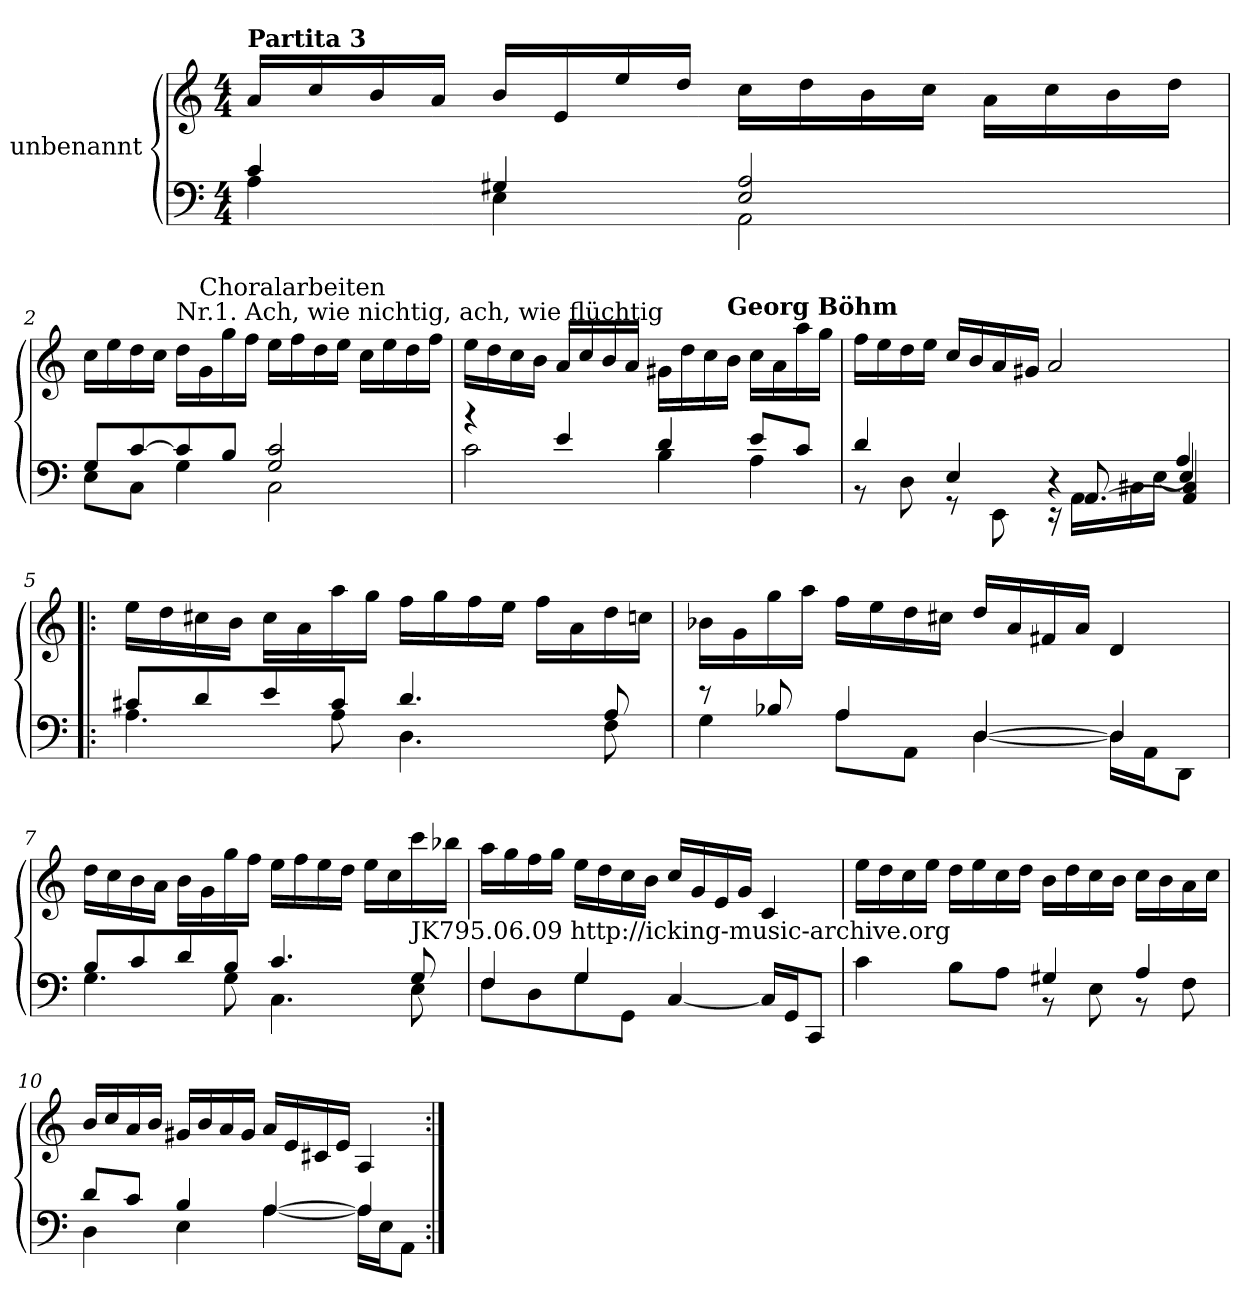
**kern	**kern
*part1	*part1
*staff2	*staff1
*I"unbenannt	*
*clefF4	*clefG2
*k[]	*k[]
*M4/4	*M4/4
=1	=1
*^	*
!	!	!LO:TX:a:B:t=Partita 3
4c/	4A\	16a/LL
.	.	16cc/
.	.	16b/
.	.	16a/JJ
4G#X/	4E\	16b/LL
.	.	16e/
.	.	16ee/
.	.	16dd/JJ
2E/ 2A/	2AA\	16cc\LL
.	.	16dd\
.	.	16b\
.	.	16cc\JJ
.	.	16a\LL
.	.	16cc\
.	.	16b\
.	.	16dd\JJ
!!LO:LB:g=z
=2	=2	=2
8G/L	8E\L	16cc\LL
.	.	16ee\
[8c/	8C\J	16dd\
.	.	16cc\JJ
!	!	!LO:TX:a:t=Nr.1. Ach, wie nichtig, ach, wie flüchtig
8c/]	4G\	16dd\LL
!	!	!LO:TX:a:t=Choralarbeiten
.	.	16g\
8B/J	.	16gg\
.	.	16ff\JJ
2G/ 2c/	2C\	16ee\LL
.	.	16ff\
.	.	16dd\
.	.	16ee\JJ
.	.	16cc\LL
.	.	16ee\
.	.	16dd\
.	.	16ff\JJ
!!LO:LB:g=z
=3	=3	=3
4r	2c\	16ee\LL
.	.	16dd\
.	.	16cc\
.	.	16b\JJ
4e/	.	16a/LL
.	.	16cc/
.	.	16b/
.	.	16a/JJ
4d/	4B\	16g#X\LL
.	.	16dd\
.	.	16cc\
!	!	!LO:TX:a:B:t=Georg Böhm
.	.	16b\JJ
8e/L	4A\	16cc\LL
.	.	16a\
8c/J	.	16aa\
.	.	16gg\JJ
!!LO:LB:g=z
=4	=4	=4
*	*^	*
4d/	8r	16ryy	16ff\LL
*	*v	*v	*
.	.	16ee\
.	8D\	16dd\
.	.	16ee\JJ
4E/	8r	16cc/LL
.	.	16b/
.	8EE\	16a/
.	.	16g#X/JJ
4r	16r	2a/
*	*^	*
.	16AA\LL	[8.AA/	.
.	16C#X\	.	.
.	[16E\JJ	.	.
4A/	4E/]	4AA/] 4C#/	.
*	*v	*v	*
!!LO:LB:g=z
=5!|:	=5!|:	=5!|:
8c#X/L	4.A\	16ee\LL
.	.	16dd\
8d/	.	16cc#X\
.	.	16b\JJ
8e/	.	16cc#\LL
.	.	16a\
8c#/J	8A\	16aa\
.	.	16gg\JJ
4.d/	4.D\	16ff\LL
.	.	16gg\
.	.	16ff\
.	.	16ee\JJ
.	.	16ff\LL
.	.	16a\
8A/	8F\	16dd\
.	.	16ccn\JJ
!!LO:LB:g=z
=6	=6	=6
8r	4G\	16b-X\LL
.	.	16g\
8B-X/	.	16gg\
.	.	16aa\JJ
4A/	8A\L	16ff\LL
.	.	16ee\
.	8AA\J	16dd\
.	.	16cc#X\JJ
[4D/	[4D\	16dd/LL
.	.	16a/
.	.	16f#X/
.	.	16a/JJ
4D/]	16D\LL]	4d/
.	16AA\J	.
.	8DD\J	.
!!LO:PB:g=z
=7	=7	=7
8B/L	4.G\	16dd\LL
.	.	16cc\
8c/	.	16b\
.	.	16a\JJ
8d/	.	16b\LL
.	.	16g\
8B/J	8G\	16gg\
.	.	16ff\JJ
4.c/	4.C\	16ee\LL
.	.	16ff\
.	.	16ee\
.	.	16dd\JJ
.	.	16ee\LL
.	.	16cc\
!LO:TX:a:t=JK795.06.09 http&colon;//icking-music-archive.org	!	!
8G/	8E\	16ccc\
.	.	16bb-X\JJ
!!LO:LB:g=z
=8	=8	=8
4F/	8F\L	16aa\LL
.	.	16gg\
.	8D\	16ff\
.	.	16gg\JJ
4G/	8G\	16ee\LL
.	.	16dd\
.	8GG\J	16cc\
.	.	16b\JJ
[4C/	2ryy	16cc/LL
.	.	16g/
.	.	16e/
.	.	16g/JJ
16C/LL]	.	4c/
16GG/J	.	.
8CC/J	.	.
!!LO:LB:g=z
=9	=9	=9
4c\	2ryy	16ee\LL
.	.	16dd\
.	.	16cc\
.	.	16ee\JJ
8B\L	.	16dd\LL
.	.	16ee\
8A\J	.	16cc\
.	.	16dd\JJ
4G#X/	8r	16b\LL
.	.	16dd\
.	8E\	16cc\
.	.	16b\JJ
4A/	8r	16cc\LL
.	.	16b\
.	8F\	16a\
.	.	16cc\JJ
!!LO:LB:g=z
=10	=10	=10
8d/L	4D\	16b/LL
.	.	16cc/
8c/J	.	16a/
.	.	16b/JJ
4B/	4E\	16g#X/LL
.	.	16b/
.	.	16a/
.	.	16g#/JJ
[4A/	[4A\	16a/LL
.	.	16e/
.	.	16c#X/
.	.	16e/JJ
4A/]	16A\LL]	4A/
.	16E\J	.
.	8AA\J	.
*v	*v	*
=:|!	=:|!
*-	*-
